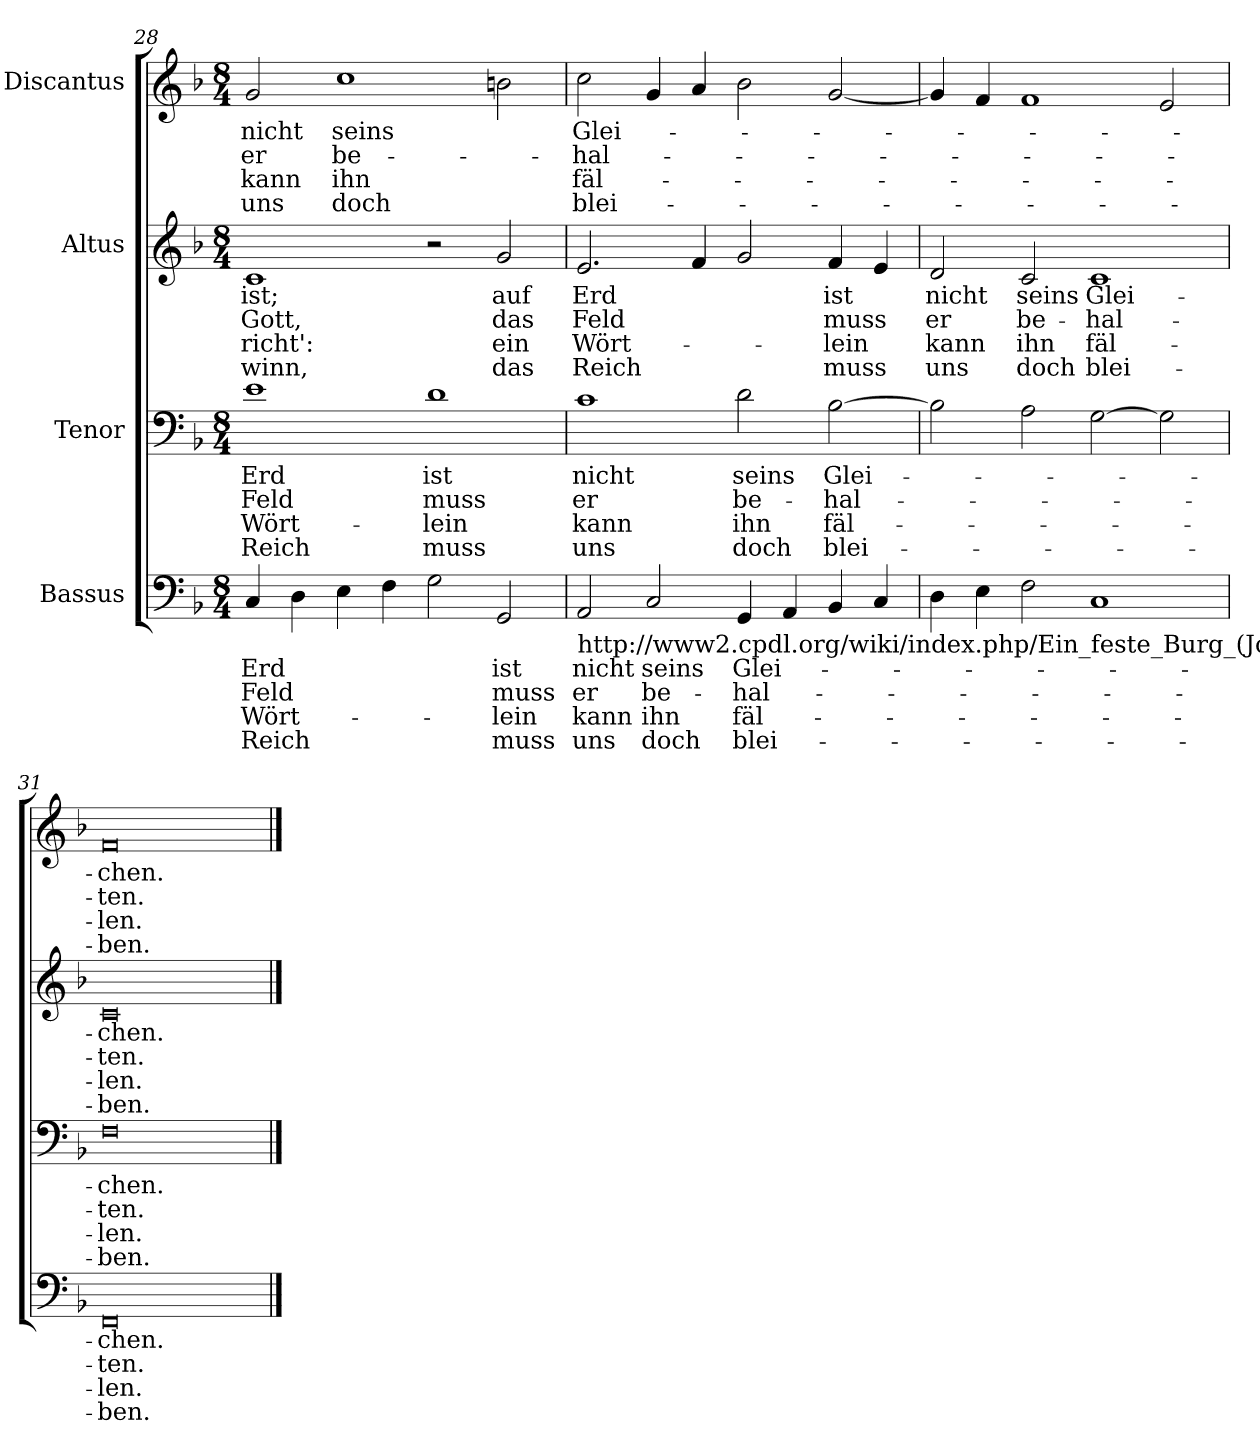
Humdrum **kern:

**kern	**text	**text	**text	**text	**kern	**text	**text	**text	**text	**kern	**text	**text	**text	**text	**kern	**text	**text	**text	**text
*part4	*part4	*part4	*part4	*part4	*part3	*part3	*part3	*part3	*part3	*part2	*part2	*part2	*part2	*part2	*part1	*part1	*part1	*part1	*part1
*staff4	*staff4	*staff4	*staff4	*staff4	*staff3	*staff3	*staff3	*staff3	*staff3	*staff2	*staff2	*staff2	*staff2	*staff2	*staff1	*staff1	*staff1	*staff1	*staff1
*I"Bassus	*	*	*	*	*I"Tenor	*	*	*	*	*I"Altus	*	*	*	*	*I"Discantus	*	*	*	*
!!LO:LB:g=z
*clefF4	*	*	*	*	*clefF4	*	*	*	*	*clefG2	*	*	*	*	*clefG2	*	*	*	*
*k[b-]	*	*	*	*	*k[b-]	*	*	*	*	*k[b-]	*	*	*	*	*k[b-]	*	*	*	*
*F:	*	*	*	*	*F:	*	*	*	*	*F:	*	*	*	*	*F:	*	*	*	*
*M8/4	*	*	*	*	*M8/4	*	*	*	*	*M8/4	*	*	*	*	*M8/4	*	*	*	*
=28	=28	=28	=28	=28	=28	=28	=28	=28	=28	=28	=28	=28	=28	=28	=28	=28	=28	=28	=28
!	!LO:LY:b	!LO:LY:b	!LO:LY:b	!LO:LY:b	!	!LO:LY:b	!LO:LY:b	!LO:LY:b	!LO:LY:b	!	!LO:LY:b	!LO:LY:b	!LO:LY:b	!LO:LY:b	!	!LO:LY:b	!LO:LY:b	!LO:LY:b	!LO:LY:b
4C	Erd	Feld	Wört-	-Reich	1e	Erd	Feld	Wört-	-Reich	1c	-ist;	Gott,	richt':	winn,	2g	nicht	er	kann	uns
4D	.	.	.	.	.	.	.	.	.	.	.	.	.	.	.	.	.	.	.
!	!	!	!	!	!	!	!	!	!	!	!	!	!	!	!	!LO:LY:b	!LO:LY:b	!LO:LY:b	!LO:LY:b
4E	.	.	.	.	.	.	.	.	.	.	.	.	.	.	1cc	seins	be-	-ihn	doch
4F	.	.	.	.	.	.	.	.	.	.	.	.	.	.	.	.	.	.	.
!	!	!	!	!	!	!LO:LY:b	!LO:LY:b	!LO:LY:b	!LO:LY:b	!	!	!	!	!	!	!	!	!	!
2G	.	.	.	.	1d	ist	muss	lein	muss	2r	.	.	.	.	.	.	.	.	.
!	!LO:LY:b	!LO:LY:b	!LO:LY:b	!LO:LY:b	!	!	!	!	!	!	!LO:LY:b	!LO:LY:b	!LO:LY:b	!LO:LY:b	!	!	!	!	!
2GG	ist	muss	lein	muss	.	.	.	.	.	2g	auf	das	ein	das	2bn	.	.	.	.
=29	=29	=29	=29	=29	=29	=29	=29	=29	=29	=29	=29	=29	=29	=29	=29	=29	=29	=29	=29
!LO:TX:b:t=http&colon;//www2.cpdl.org/wiki/index.php/Ein_feste_Burg_(Johann_Walter)	!	!	!	!	!	!	!	!	!	!	!	!	!	!	!	!	!	!	!
!	!LO:LY:b	!LO:LY:b	!LO:LY:b	!LO:LY:b	!	!LO:LY:b	!LO:LY:b	!LO:LY:b	!LO:LY:b	!	!LO:LY:b	!LO:LY:b	!LO:LY:b	!LO:LY:b	!	!LO:LY:b	!LO:LY:b	!LO:LY:b	!LO:LY:b
2AA	nicht	er	kann	uns	1c	nicht	er	kann	uns	2.e	Erd	Feld	Wört-	-Reich	2cc	Glei-	-hal-	fäl-	blei-
!	!LO:LY:b	!LO:LY:b	!LO:LY:b	!LO:LY:b	!	!	!	!	!	!	!	!	!	!	!	!	!	!	!
2C	seins	be-	-ihn	doch	.	.	.	.	.	.	.	.	.	.	4g	.	.	.	.
.	.	.	.	.	.	.	.	.	.	4f	.	.	.	.	4a	.	.	.	.
!	!LO:LY:b	!LO:LY:b	!LO:LY:b	!LO:LY:b	!	!LO:LY:b	!LO:LY:b	!LO:LY:b	!LO:LY:b	!	!	!	!	!	!	!	!	!	!
4GG	Glei-	-hal-	-fäl-	-blei-	2d	seins	be-	-ihn	doch	2g	.	.	.	.	2b-	.	.	.	.
4AA	.	.	.	.	.	.	.	.	.	.	.	.	.	.	.	.	.	.	.
!	!	!	!	!	!	!LO:LY:b	!LO:LY:b	!LO:LY:b	!LO:LY:b	!	!LO:LY:b	!LO:LY:b	!LO:LY:b	!LO:LY:b	!	!	!	!	!
4BB-	.	.	.	.	[2B-	Glei-	-hal-	-fäl-	-blei-	4f	ist	muss	lein	muss	[2g	.	.	.	.
4C	.	.	.	.	.	.	.	.	.	4e	.	.	.	.	.	.	.	.	.
=30	=30	=30	=30	=30	=30	=30	=30	=30	=30	=30	=30	=30	=30	=30	=30	=30	=30	=30	=30
!	!	!	!	!	!	!	!	!	!	!	!LO:LY:b	!LO:LY:b	!LO:LY:b	!LO:LY:b	!	!	!	!	!
4D	.	.	.	.	2B-]	.	.	.	.	2d	nicht	er	kann	uns	4g]	.	.	.	.
4E	.	.	.	.	.	.	.	.	.	.	.	.	.	.	4f	.	.	.	.
!	!	!	!	!	!	!	!	!	!	!	!LO:LY:b	!LO:LY:b	!LO:LY:b	!LO:LY:b	!	!	!	!	!
2F	.	.	.	.	2A	.	.	.	.	2c	seins	be-	-ihn	doch	1f	.	.	.	.
!	!	!	!	!	!	!	!	!	!	!	!LO:LY:b	!LO:LY:b	!LO:LY:b	!LO:LY:b	!	!	!	!	!
1C	.	.	.	.	[2G	.	.	.	.	1c	Glei-	-hal-	-fäl-	-blei-	.	.	.	.	.
.	.	.	.	.	2G]	.	.	.	.	.	.	.	.	.	2e	.	.	.	.
=31	=31	=31	=31	=31	=31	=31	=31	=31	=31	=31	=31	=31	=31	=31	=31	=31	=31	=31	=31
!	!LO:LY:b	!LO:LY:b	!LO:LY:b	!LO:LY:b	!	!LO:LY:b	!LO:LY:b	!LO:LY:b	!LO:LY:b	!	!LO:LY:b	!LO:LY:b	!LO:LY:b	!LO:LY:b	!	!LO:LY:b	!LO:LY:b	!LO:LY:b	!LO:LY:b
0FF	-chen.	ten.	len.	ben.	0F	-chen.	ten.	len.	ben.	0c	-chen.	ten.	len.	ben.	0f	chen.	ten.	len.	ben.
==	==	==	==	==	==	==	==	==	==	==	==	==	==	==	==	==	==	==	==
*-	*-	*-	*-	*-	*-	*-	*-	*-	*-	*-	*-	*-	*-	*-	*-	*-	*-	*-	*-
